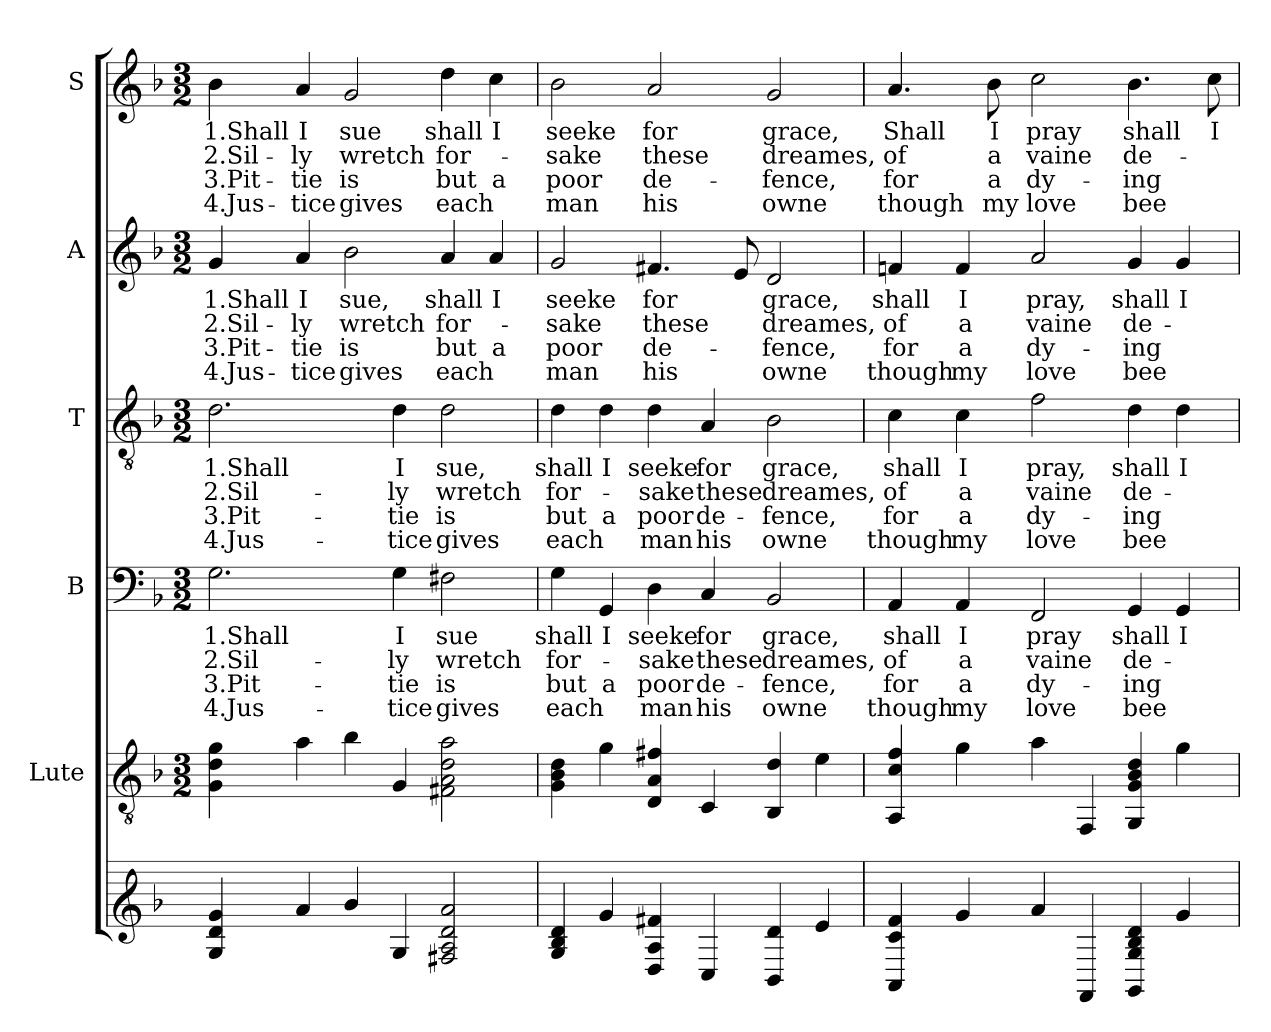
**kern	**kern	**kern	**text	**text	**text	**text	**kern	**text	**text	**text	**text	**kern	**text	**text	**text	**text	**kern	**text	**text	**text	**text
*part6	*part5	*part4	*part4	*part4	*part4	*part4	*part3	*part3	*part3	*part3	*part3	*part2	*part2	*part2	*part2	*part2	*part1	*part1	*part1	*part1	*part1
*staff6	*staff5	*staff4	*staff4	*staff4	*staff4	*staff4	*staff3	*staff3	*staff3	*staff3	*staff3	*staff2	*staff2	*staff2	*staff2	*staff2	*staff1	*staff1	*staff1	*staff1	*staff1
*	*I"Lute	*I"B	*	*	*	*	*I"T	*	*	*	*	*I"A	*	*	*	*	*I"S	*	*	*	*
*stria7	*	*	*	*	*	*	*	*	*	*	*	*	*	*	*	*	*	*	*	*	*
*	*clefGv2	*clefF4	*	*	*	*	*clefGv2	*	*	*	*	*clefG2	*	*	*	*	*clefG2	*	*	*	*
*k[b-]	*k[b-]	*k[b-]	*	*	*	*	*k[b-]	*	*	*	*	*k[b-]	*	*	*	*	*k[b-]	*	*	*	*
*F:	*F:	*F:	*	*	*	*	*F:	*	*	*	*	*F:	*	*	*	*	*F:	*	*	*	*
*	*M3/2	*M3/2	*	*	*	*	*M3/2	*	*	*	*	*M3/2	*	*	*	*	*M3/2	*	*	*	*
=1	=1	=1	=1	=1	=1	=1	=1	=1	=1	=1	=1	=1	=1	=1	=1	=1	=1	=1	=1	=1	=1
4G 4d 4g	4G\ 4d\ 4g\	2.G\	1.Shall	2.Sil-	3.Pit-	4.Jus-	2.d\	1.Shall	2.Sil-	3.Pit-	4.Jus-	4g/	1.Shall	2.Sil-	3.Pit-	4.Jus-	4b-\	1.Shall	2.Sil-	3.Pit-	4.Jus-
4a	4a\	.	.	.	.	.	.	.	.	.	.	4a/	I	-ly	-tie	-tice	4a/	I	-ly	-tie	-tice
4b-	4b-\	.	.	.	.	.	.	.	.	.	.	2b-\	sue,	wretch	is	gives	2g/	sue	wretch	is	gives
4G	4G/	4G\	I	-ly	-tie	-tice	4d\	I	-ly	-tie	-tice	.	.	.	.	.	.	.	.	.	.
2F# 2A 2d 2a	2F#X\ 2A\ 2d\ 2a\	2F#X\	sue	wretch	is	gives	2d\	sue,	wretch	is	gives	4a/	shall	for-	but	each	4dd\	shall	for-	but	each
.	.	.	.	.	.	.	.	.	.	.	.	4a/	I	.	a	.	4cc\	I	.	a	.
=2	=2	=2	=2	=2	=2	=2	=2	=2	=2	=2	=2	=2	=2	=2	=2	=2	=2	=2	=2	=2	=2
4G 4B- 4d	4G\ 4B-\ 4d\	4G\	shall	for-	but	each	4d\	shall	for-	but	each	2g/	seeke	-sake	poor	man	2b-\	seeke	-sake	poor	man
4g	4g\	4GG/	I	.	a	.	4d\	I	.	a	.	.	.	.	.	.	.	.	.	.	.
4D 4A 4f#	4D/ 4A/ 4f#X/	4D\	seeke	-sake	poor	man	4d\	seeke	-sake	poor	man	4.f#X/	for	these	de-	his	2a/	for	these	de-	his
4C	4C/	4C/	for	these	de-	his	4A/	for	these	de-	his	.	.	.	.	.	.	.	.	.	.
.	.	.	.	.	.	.	.	.	.	.	.	8e/	.	.	.	.	.	.	.	.	.
4BB- 4d	4BB-/ 4d/	2BB-/	grace,	dreames,	-fence,	owne	2B-\	grace,	dreames,	-fence,	owne	2d/	grace,	dreames,	-fence,	owne	2g/	grace,	dreames,	-fence,	owne
4e	4e\	.	.	.	.	.	.	.	.	.	.	.	.	.	.	.	.	.	.	.	.
=3	=3	=3	=3	=3	=3	=3	=3	=3	=3	=3	=3	=3	=3	=3	=3	=3	=3	=3	=3	=3	=3
4AA 4c 4f	4AA/ 4c/ 4f/	4AA/	shall	of	for	though	4c\	shall	of	for	though	4fn/	shall	of	for	though	4.a/	Shall	of	for	though
4g	4g\	4AA/	I	a	a	my	4c\	I	a	a	my	4f/	I	a	a	my	.	.	.	.	.
.	.	.	.	.	.	.	.	.	.	.	.	.	.	.	.	.	8b-\	I	a	a	my
4a	4a\	2FF/	pray	vaine	dy-	love	2f\	pray,	vaine	dy-	love	2a/	pray,	vaine	dy-	love	2cc\	pray	vaine	dy-	love
4FF	4FF/	.	.	.	.	.	.	.	.	.	.	.	.	.	.	.	.	.	.	.	.
4GG 4G 4B- 4d	4GG/ 4G/ 4B-/ 4d/	4GG/	shall	de-	-ing	bee	4d\	shall	de-	-ing	bee	4g/	shall	de-	-ing	bee	4.b-\	shall	de-	-ing	bee
4g	4g\	4GG/	I	.	.	.	4d\	I	.	.	.	4g/	I	.	.	.	.	.	.	.	.
.	.	.	.	.	.	.	.	.	.	.	.	.	.	.	.	.	8cc\	I	.	.	.
=	=	=	=	=	=	=	=	=	=	=	=	=	=	=	=	=	=	=	=	=	=
*-	*-	*-	*-	*-	*-	*-	*-	*-	*-	*-	*-	*-	*-	*-	*-	*-	*-	*-	*-	*-	*-
